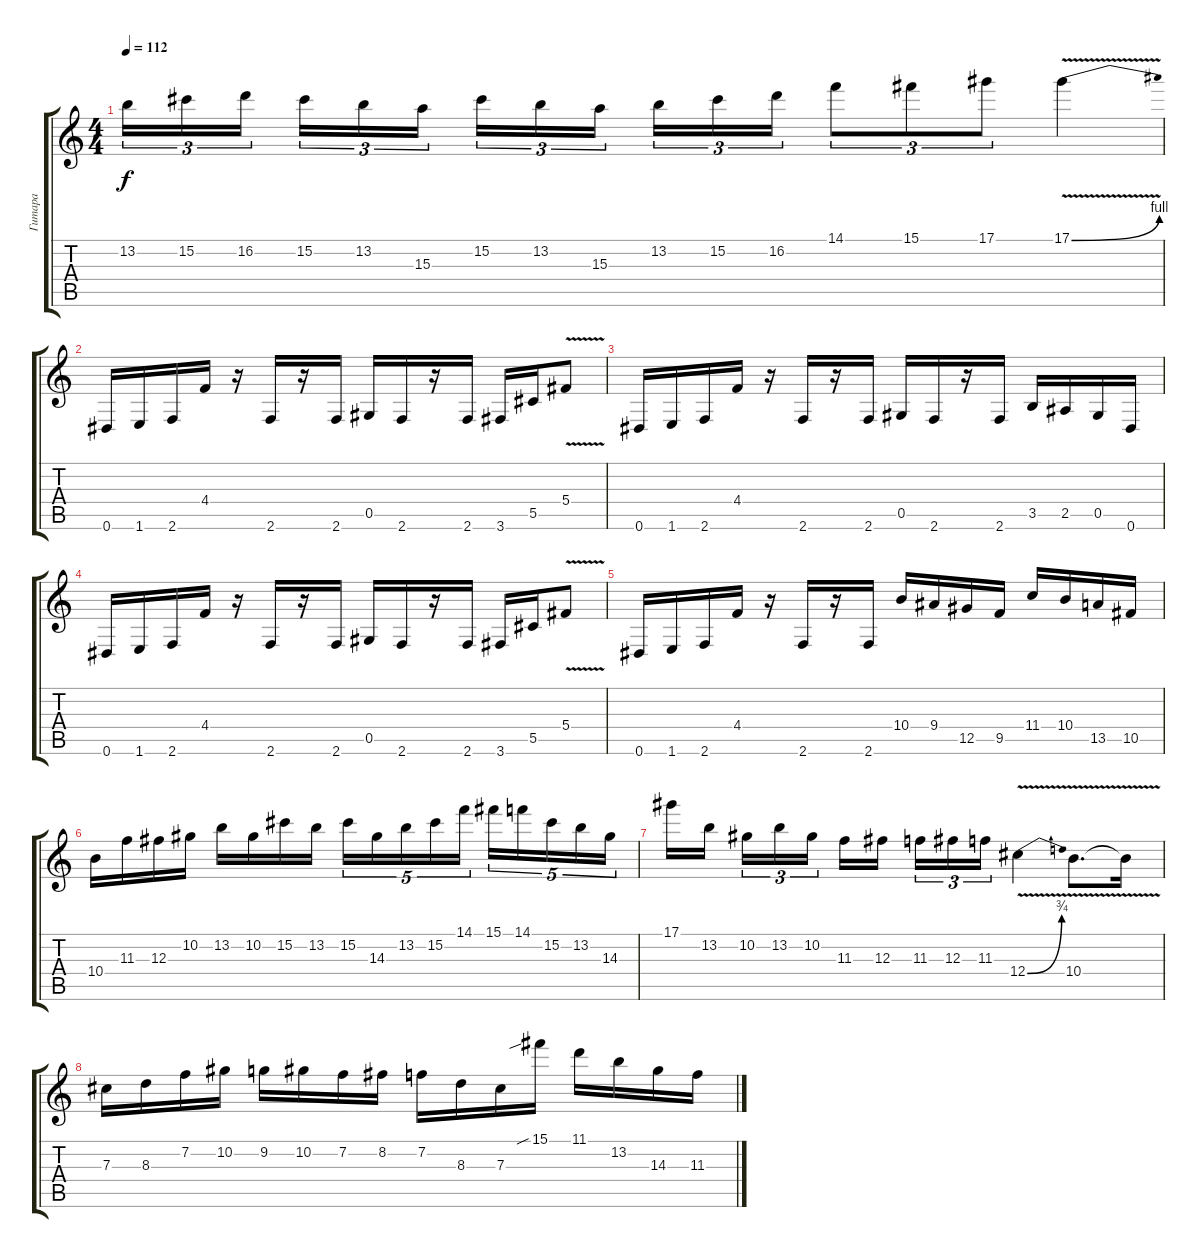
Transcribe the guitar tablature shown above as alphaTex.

\track ("Гитара" "Гитара") {instrument distortionguitar}
\staff {score tabs}
\tuning (Eb4 Bb3 Gb3 Db3 Ab2 Eb2) {hide}
\ts (4 4)
\tempo 112
\clef g2
\ks c
13.2.16{tu (3 2) dy f} 15.2.16{tu (3 2)} 16.2.16{tu (3 2) beam splitsecondary} 15.2.16{tu (3 2)} 13.2.16{tu (3 2)} 15.3.16{tu (3 2)} 15.2.16{tu (3 2)} 13.2.16{tu (3 2)} 15.3.16{tu (3 2) beam splitsecondary} 13.2.16{tu (3 2)} 15.2.16{tu (3 2)} 16.2.16{tu (3 2)} 14.1.8{tu (3 2)} 15.1.8{tu (3 2)} 17.1.8{tu (3 2)} 17.1{be (bend 0 0 60 4) v}.4 |
0.6.16 1.6.16 2.6.16 4.4.16 r.16 2.6.16 r.16 2.6.16 0.5.16 2.6.16 r.16 2.6.16 3.6.16 5.5.16 5.4{v}.8 |
0.6.16 1.6.16 2.6.16 4.4.16 r.16 2.6.16 r.16 2.6.16 0.5.16 2.6.16 r.16 2.6.16 3.5.16 2.5.16 0.5.16 0.6.16 |
0.6.16 1.6.16 2.6.16 4.4.16 r.16 2.6.16 r.16 2.6.16 0.5.16 2.6.16 r.16 2.6.16 3.6.16 5.5.16 5.4{v}.8 |
0.6.16 1.6.16 2.6.16 4.4.16 r.16 2.6.16 r.16 2.6.16 10.4.16 9.4.16 12.5.16 9.5.16 11.4.16 10.4.16 13.5.16 10.5.16 |
10.4.16 11.3.16 12.3.16 10.2.16 13.2.16 10.2.16 15.2.16 13.2.16 15.2.16{tu (5 4)} 14.3.16{tu (5 4)} 13.2.16{tu (5 4)} 15.2.16{tu (5 4)} 14.1.16{tu (5 4)} 15.1.16{tu (5 4)} 14.1.16{tu (5 4)} 15.2.16{tu (5 4)} 13.2.16{tu (5 4)} 14.3.16{tu (5 4)} |
17.1.16 13.2.16{beam splitsecondary} 10.2.16{tu (3 2)} 13.2.16{tu (3 2)} 10.2.16{tu (3 2)} 11.3.16 12.3.16{beam splitsecondary} 11.3.16{tu (3 2)} 12.3.16{tu (3 2)} 11.3.16{tu (3 2)} 12.4{be (bend 0 0 60 3) v}.4 10.4{v}.8{d} 10.4{t}.16 |
7.3.16 8.3.16 7.2.16 10.2.16 9.2.16 10.2.16 7.2.16 8.2.16 7.2.16 8.3.16 7.3.16 15.1{sib}.16 11.1.16 13.2.16 14.3.16 11.3.16
